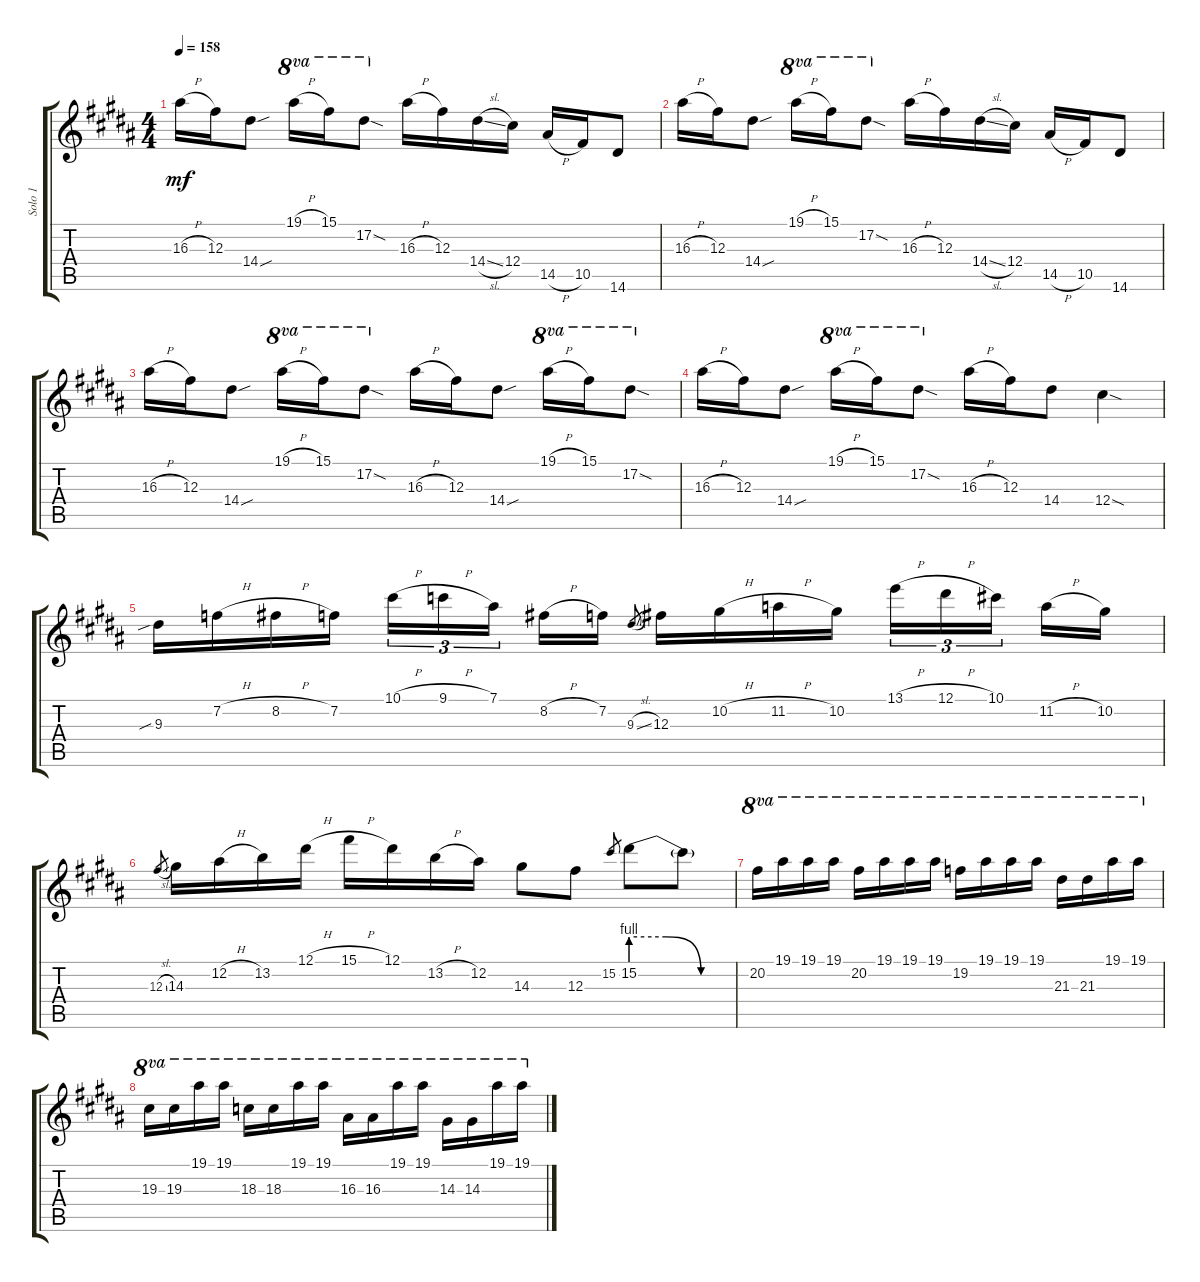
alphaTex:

\track ("Solo 1" "Solo 1") {instrument distortionguitar}
\staff {score tabs}
\tuning (Eb4 Bb3 Gb3 Db3 Ab2 Db2) {hide}
\ts (4 4)
\tempo 158
\clef g2
\ks g#minor
16.3{h}.16{dy mf} 12.3.16 14.4{sou}.8 19.1{h}.16{ot 8va} 15.1.16{ot 8va} 17.2{sod}.8{ot 8va} 16.3{h}.16 12.3.16 14.4{sl}.16 12.4.16 14.5{h}.16 10.5.16 14.6.8 |
16.3{h}.16 12.3.16 14.4{sou}.8 19.1{h}.16{ot 8va} 15.1.16{ot 8va} 17.2{sod}.8{ot 8va} 16.3{h}.16 12.3.16 14.4{sl}.16 12.4.16 14.5{h}.16 10.5.16 14.6.8 |
\ks b
16.3{h}.16 12.3.16 14.4{sou}.8 19.1{h}.16{ot 8va} 15.1.16{ot 8va} 17.2{sod}.8{ot 8va} 16.3{h}.16 12.3.16 14.4{sou}.8 19.1{h}.16{ot 8va} 15.1.16{ot 8va} 17.2{sod}.8{ot 8va} |
\ks g#minor
16.3{h}.16 12.3.16 14.4{sou}.8 19.1{h}.16{ot 8va} 15.1.16{ot 8va} 17.2{sod}.8{ot 8va} 16.3{h}.16 12.3.16 14.4.8 12.4{sod}.4 |
\ks b
9.3{sib}.16 7.2{h}.16 8.2{h}.16 7.2.16 10.1{h}.16{tu (3 2)} 9.1{h}.16{tu (3 2)} 7.1.16{tu (3 2) beam splitsecondary} 8.2{h}.16 7.2.16 9.3{sl}.8{gr} 12.3.16 10.2{h}.16 11.2{h}.16 10.2.16 13.1{h}.16{tu (3 2)} 12.1{h}.16{tu (3 2)} 10.1.16{tu (3 2) beam splitsecondary} 11.2{h}.16 10.2.16 |
\ks g#minor
12.3{sl}.8{gr} 14.3.16 12.2{h}.16 13.2.16 12.1{h}.16 15.1{h}.16 12.1.16 13.2{h}.16 12.2.16 14.3.8 12.3.8 15.2.8{gr} 15.2{be (custom 0 4 20 4 40 0 60 0)}.8 15.2{t}.8 |
\ks b
20.2.16{ot 8va} 19.1.16{ot 8va} 19.1.16{ot 8va} 19.1.16{ot 8va} 20.2.16{ot 8va} 19.1.16{ot 8va} 19.1.16{ot 8va} 19.1.16{ot 8va} 19.2.16{ot 8va} 19.1.16{ot 8va} 19.1.16{ot 8va} 19.1.16{ot 8va} 21.3.16{ot 8va} 21.3.16{ot 8va} 19.1.16{ot 8va} 19.1.16{ot 8va} |
\ks g#minor
19.3.16{ot 8va} 19.3.16{ot 8va} 19.1.16{ot 8va} 19.1.16{ot 8va} 18.3.16{ot 8va} 18.3.16{ot 8va} 19.1.16{ot 8va} 19.1.16{ot 8va} 16.3.16{ot 8va} 16.3.16{ot 8va} 19.1.16{ot 8va} 19.1.16{ot 8va} 14.3.16{ot 8va} 14.3.16{ot 8va} 19.1.16{ot 8va} 19.1.16{ot 8va}
